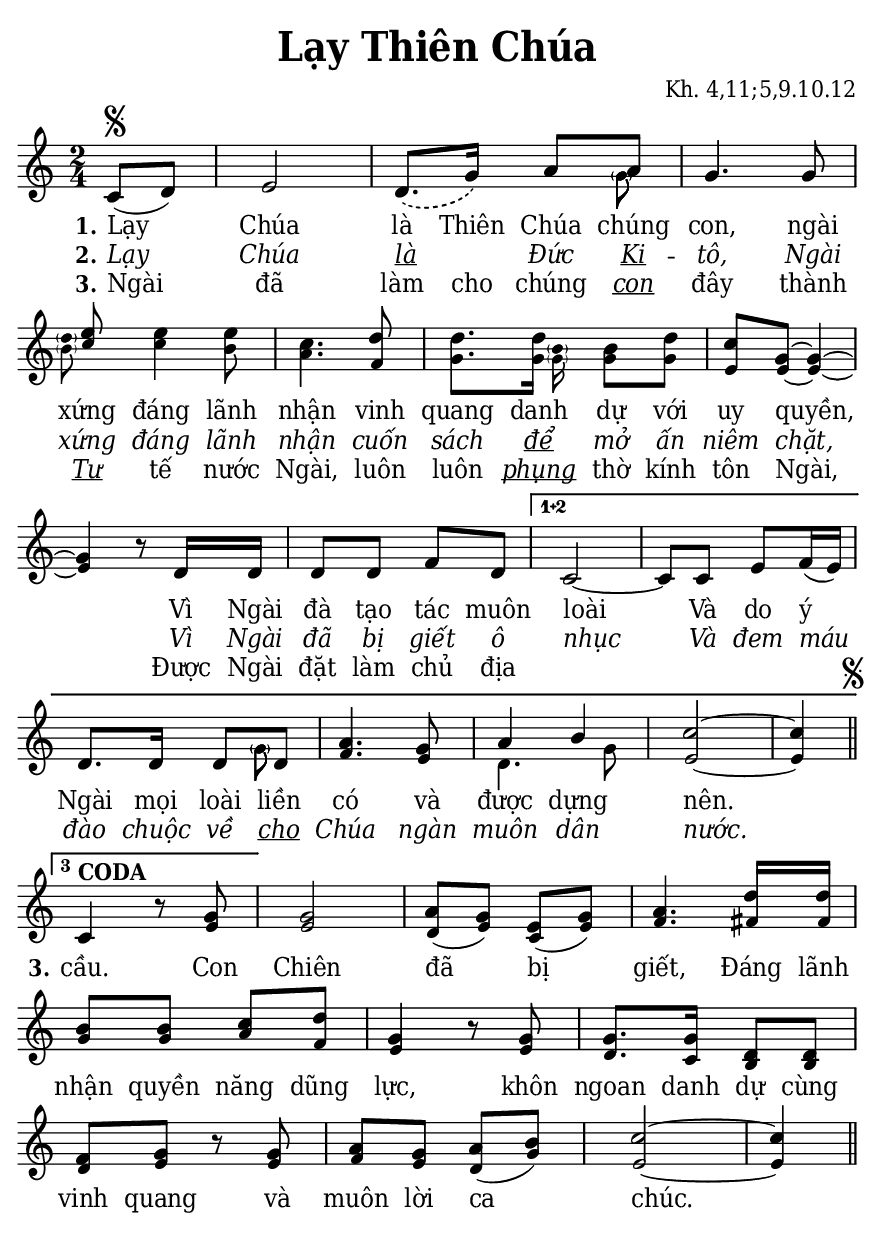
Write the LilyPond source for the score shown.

% Cài đặt chung\
\version "2.22.1"
\include "english.ly"

\header {
  title = \markup { \fontsize #1 "Lạy Thiên Chúa" }
  composer = "Kh. 4,11;5,9.10.12"
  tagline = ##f
}

% Nhạc phiên khúc
nhacPhienKhucSop = \relative c' {
  \once \override Score.RehearsalMark.font-size = #0.1
  \once \override Score.RehearsalMark.extra-offset = #'(5 . 0)
  \mark \markup { \musicglyph #"scripts.segno" }
  \partial 4 c8 (d) |
  e2 |
  \once \phrasingSlurDashed
  d8. \(g16\) a8
  <<
    {
      \voiceOne
      a8
    }
    \new Voice = "splitpart" {
      \voiceTwo
      \once \override NoteColumn.force-hshift = #-1.6
      \tweak font-size #-2
      \parenthesize
      g8
    }
  >>
  \oneVoice
  g4. g8 |
  
  <<
    {
      \voiceOne
      e'8
    }
    \new Voice = "splitpart" {
      \voiceTwo
      %\once \override Beam.transparent = ##t
      \once \override Stem.transparent = ##t
      \once \override NoteColumn.force-hshift = #-1.6
      \tweak font-size #-2
      \parenthesize
      d8
    }
  >>
  \oneVoice
  e4 e8 |
  c4. d8 |
  d8.
  <<
    {
      \voiceOne
      \stemDown
      d16
    }
    \new Voice = "splitpart" {
      \voiceTwo
      %\once \override Beam.transparent = ##t
      \once \override Stem.transparent = ##t
      \stemDown
      \once \override NoteColumn.force-hshift = #1.5
      \tweak font-size #-2
      \parenthesize
      b16
    }
  >>
  \oneVoice
  b8 d |
  c g ~ g4 ~ |
  g r8 d16 d |
  d8 d f d |
  
  \set Score.repeatCommands = #'((volta "1+2"))
  c2 ~ |
  c8 c e f16 (e) |
  
  d8. d16 d8
  <<
    {
      \voiceOne
      d8
    }
    \new Voice = "splitpart" {
      \voiceTwo
      \once \override NoteColumn.force-hshift = #-1.6
      \tweak font-size #-2
      \parenthesize
      g8
    }
  >>
  \oneVoice
  a4. g8 |
  a4 b |
  c2 ~ |
  \partial 4 c4 
  \once \override Score.RehearsalMark #'break-visibility = #end-of-line-visible
  \once \override Score.RehearsalMark.font-size = #0.1
  \mark \markup { \musicglyph #"scripts.segno" }
  \set Score.repeatCommands = #'((volta #f) (volta "3") end-repeat)
  \bar "||" \break
  
  <>^\markup { \bold "CODA" }
  c,4 r8 g' |
  \set Score.repeatCommands = #'((volta #f))
  g2 |
  a8 (g) e (g) |
  a4. d16 d |
  b8 b c d |
  g,4 r8 g |
  g8. g16 d8 d |
  f g r g |
  a g a (b) |
  c2 ~ |
  c4 \bar "||"
}

nhacPhienKhucAlto = \relative c' {
  c8 (d) |
  e2 |
  \once \phrasingSlurDashed
  d8. \(g16\) a8
  <<
    {
      \voiceOne
      a8
    }
    \new Voice = "splitpart" {
      \voiceTwo
      \once \override NoteColumn.force-hshift = #-1.6
      \tweak font-size #-2
      \parenthesize
      g8
    }
  >>
  \oneVoice
  g4. g8 |
  <<
    {
      \voiceOne
      c8
    }
    \new Voice = "splitpart" {
      \voiceTwo
      \once \override NoteColumn.force-hshift = #-1.6
      \tweak font-size #-2
      \parenthesize
      b
    }
  >>
  \oneVoice
  c4 b8 |
  a4. f8 |
  g8.
  <<
    {
      \voiceOne
      \stemDown
      g16
    }
    \new Voice = "splitpart" {
      \voiceTwo
      \stemDown
      \once \override NoteColumn.force-hshift = #1.5
      \tweak font-size #-2
      \parenthesize
      g16
    }
  >>
  \oneVoice
  g8 g |
  e8 e ~ e4 ~ |
  e r8 d16 d |
  d8 d f d |
  c2 ~ |
  c8 c e f16 (e) |
  
  d8. d16 d8
  <<
    {
      \voiceOne
      d8
    }
    \new Voice = "splitpart" {
      \voiceTwo
      \once \override NoteColumn.force-hshift = #-1.6
      \tweak font-size #-2
      \parenthesize
      g8
    }
  >>
  \oneVoice
  f4. e8 |
  d4. g8 |
  e2 ~ |
  e4
  
  c4 r8 e |
  e2 |
  d8 (e) c (e) |
  f4. fs16 fs |
  g8 g a f |
  e4 r8 e |
  d8. c16 b8 b |
  d e r e |
  f e d (g) |
  e2 ~ |
  e4
}

% Lời phiên khúc
loiPhienKhucSop = \lyrics {
  <<
    {
      \set stanza = "1."
      Lạy Chúa là Thiên Chúa chúng con,
      ngài xứng đáng lãnh nhận vinh quang danh dự với uy quyền,
      Vì Ngài đà tạo tác muôn loài
      Và do ý Ngài mọi loài liền có và được dựng nên.
    }
    \new Lyrics {
	    \set associatedVoice = "beSop"
	    \set stanza = "2."
      \override Lyrics.LyricText.font-shape = #'italic
	    Lạy Chúa \markup { \italic \underline "là" } _
	    Đức \markup { \italic \underline "Ki" } -- tô,
	    Ngài xứng đáng lãnh nhận cuốn sách
	    \markup { \italic \underline "để" }
	    mở ấn niêm chặt,
	    Vì Ngài đã bị giết ô nhục
	    Và đem máu đào chuộc về
	    \markup { \italic \underline "cho" }
	    Chúa ngàn muôn dân nước.
    }
    \new Lyrics {
	    \set associatedVoice = "beSop"
	    \set stanza = "3."
	    Ngài đã làm cho chúng \markup { \italic \underline "con" }
	    đây thành \markup { \italic \underline "Tư" }
	    tế nước Ngài,
	    luôn luôn \markup { \italic \underline "phụng" }
	    thờ kính tôn Ngài,
	    Được Ngài đặt làm chủ địa
    }
  >>
  \set stanza = "3."
  cầu.
  Con Chiên đã bị giết,
  Đáng lãnh nhận quyền năng dũng lực,
  khôn ngoan danh dự cùng vinh quang
  và muôn lời ca chúc.
}

% Dàn trang
\paper {
  #(set-paper-size "a5")
  top-margin = 3\mm
  bottom-margin = 3\mm
  left-margin = 3\mm
  right-margin = 3\mm
  indent = #0
  #(define fonts
	 (make-pango-font-tree "Deja Vu Serif Condensed"
	 		       "Deja Vu Serif Condensed"
			       "Deja Vu Serif Condensed"
			       (/ 20 20)))
  print-page-number = ##f
}

TongNhip = {
  \key c \major \time 2/4
  \set Timing.beamExceptions = #'()
  \set Timing.baseMoment = #(ly:make-moment 1/4)
}

% Đổi kích thước nốt cho bè phụ
notBePhu =
#(define-music-function (font-size music) (number? ly:music?)
   (for-some-music
     (lambda (m)
       (if (music-is-of-type? m 'rhythmic-event)
           (begin
             (set! (ly:music-property m 'tweaks)
                   (cons `(font-size . ,font-size)
                         (ly:music-property m 'tweaks)))
             #t)
           #f))
     music)
   music)

\score {
  \new ChoirStaff <<
    \new Staff \with {
        \consists "Merge_rests_engraver"
        printPartCombineTexts = ##f
      }
      <<
      \new Voice \TongNhip \partCombine 
        \nhacPhienKhucSop
        \notBePhu -1 { \nhacPhienKhucAlto }
      \new NullVoice = beSop \nhacPhienKhucSop
      \new Lyrics \lyricsto beSop \loiPhienKhucSop
      >>
  >>
  \layout {
    \override Lyrics.LyricSpace.minimum-distance = #1.5
    \override Score.BarNumber.break-visibility = ##(#f #f #f)
    \override Score.SpacingSpanner.uniform-stretching = ##t
  } 
}
